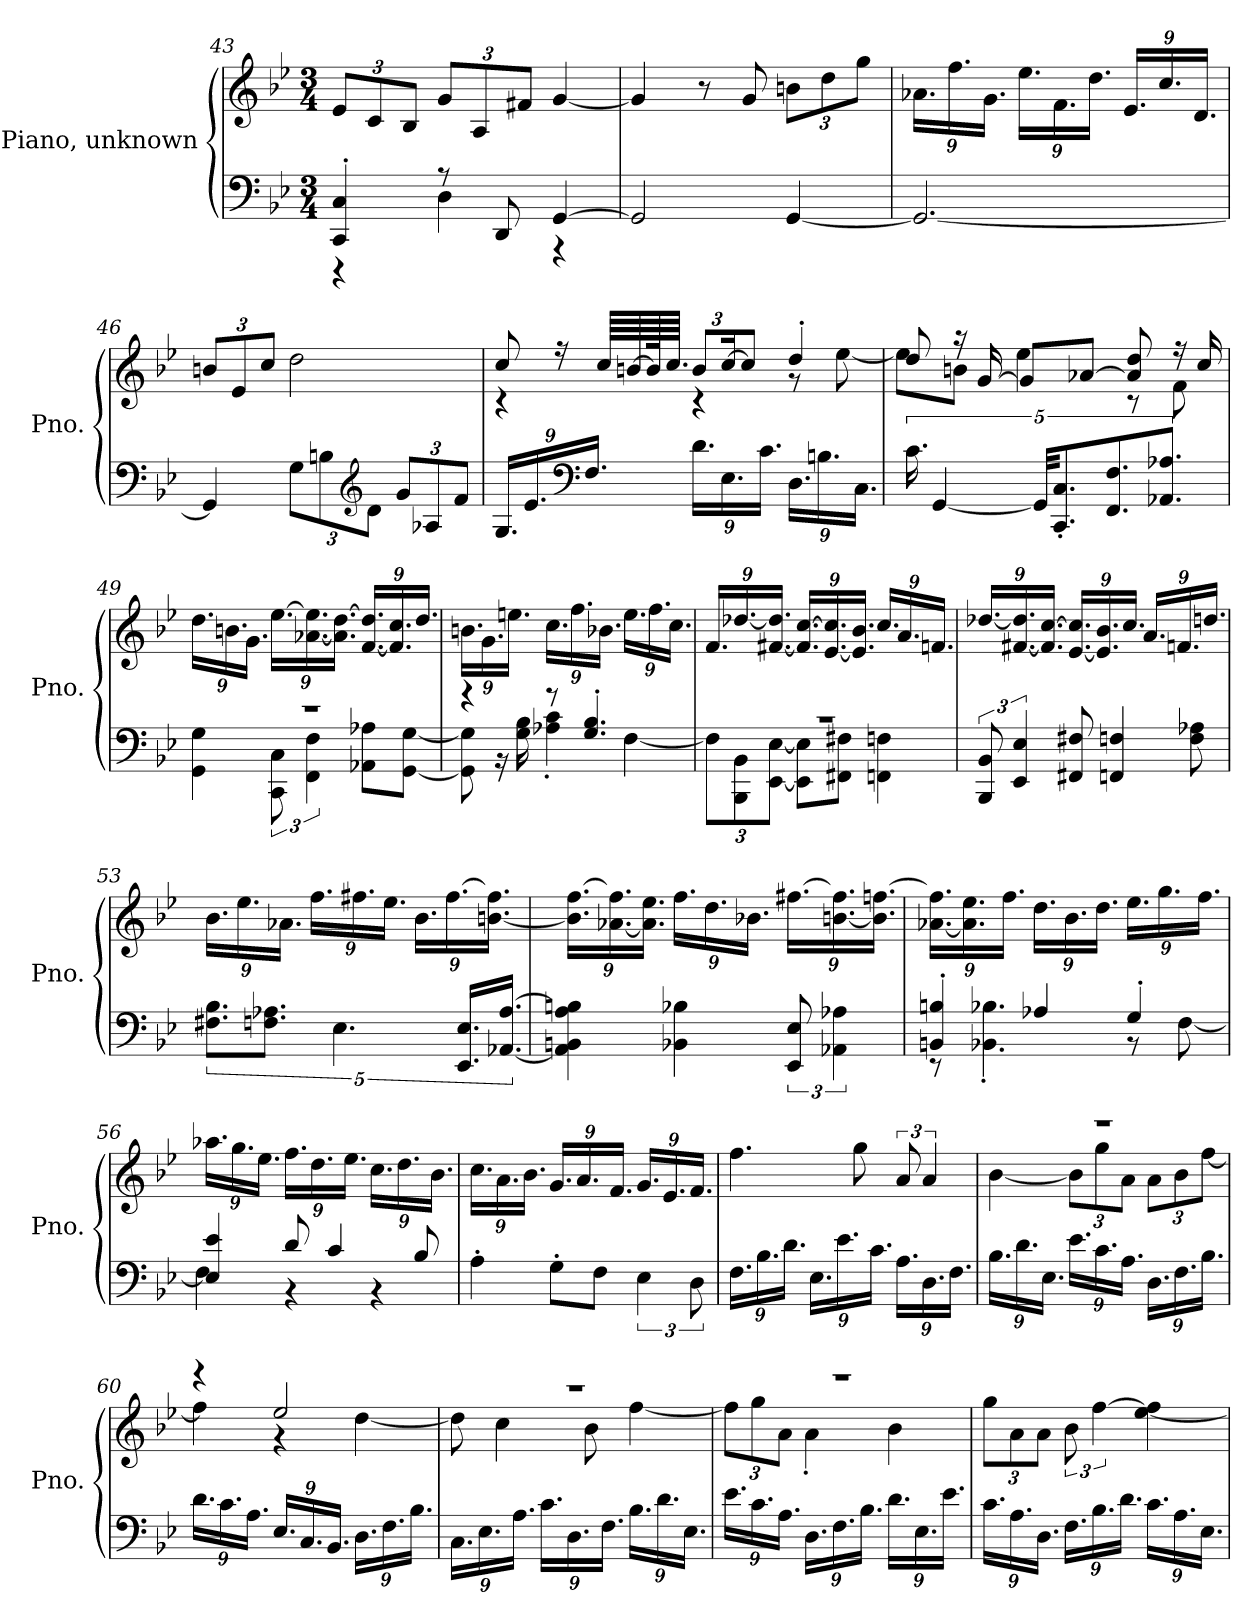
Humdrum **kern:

**kern	**kern
*part1	*part1
*staff2	*staff1
*I"Piano, unknown	*
*I'Pno.	*
*clefF4	*clefG2
*k[b-e-]	*k[b-e-]
*M3/4	*M3/4
=43	=43
*^	*
*	*	*Xbrackettup
4CC/' 4C/'	4r	12e-/L
.	.	12c/
.	.	12B-/J
8r	4D\	12g/L
.	.	12A/
8DD/	.	.
.	.	12f#X/J
[4GG/	4r	[4g/
*v	*v	*
=44	=44
2GG/]	4g/]
.	8r
.	8g/
[4GG/	12bn\L
.	12dd\
.	12gg\J
=45	=45
2.GG/_	18.a-X\LL
.	18.ff\
.	18.g\JJ
.	18.ee-\LL
.	18.f\
.	18.dd\JJ
.	18.e-/LL
.	18.cc/
.	18.d/JJ
!!LO:LB:g=z
=46	=46
4GG/]	12bn/L
.	12e-/
.	12cc/J
*Xbrackettup	*
12G\L	2dd\
12Bn\	.
*clefG2	*
12d\J	.
12g/L	.
12A-X/	.
12f/J	.
=47	=47
*	*^
18.G/LL	8cc/	4r
18.e-/	.	.
.	16r	.
*clefF4	*	*
18.F/JJ	.	.
.	64cc/LLLL	.
.	[64bn/	.
.	128b/K]	.
.	64.cc/JJJJ	.
18.d\LL	12b/L	4r
18.E-\	[24cc/K	.
.	8cc/J]	.
18.c\JJ	.	.
18.D\LL	4dd'/	8r
18.Bn\	.	.
.	.	[8ee-\
18.C\JJ	.	.
!!LO:PB:g=z	!!
=48	=48	=48
*brackettup	*	*
20.c\	8dd/	8ee-\L]
[5GG/	.	.
.	16r	8bn\J
.	[16g/	.
.	8g/L]	4ee-\
40GG/KKL]	.	.
10.CC/' 10.C/'	.	.
.	[8a-X/J	.
10.FF/ 10.F/	.	.
.	8a-/] 8dd/	8r
10.AA-X/ 10.A-X/J	.	.
.	16r	8f\
.	16cc/	.
*	*v	*v
=49	=49
*^	*
2.r	4GG\ 4G\	18.dd\LL
.	.	18.bn\
.	.	18.g\JJ
.	12CC\ 12C\	[18.ee-\LL
.	6FF\ 6F\	[18.a-X\ 18.ee-\]
.	.	18.a-\] [18.dd\JJ
.	8AA-X\ 8A-X\L	[18.f/ 18.dd/]LL
.	.	18.f/] 18.cc/
.	[8GG\ [8G\J	.
.	.	18.dd/JJ
!!LO:LB:g=z
=50	=50	=50
4r	8GG\] 8G\]	18.bn\LL
.	.	18.g\
.	16r	.
.	.	18.een\JJ
.	16G\ 16B-\	.
8r	4A-X\' 4c\'	18.cc\LL
.	.	18.ff\
4.G/' 4.B-/'	.	.
.	.	18.b-X\JJ
.	[4F\	18.ee\LL
.	.	18.ff\
.	.	18.cc\JJ
=51	=51	=51
*	*Xbrackettup	*
2.r	12F\L]	18.f/LL
.	12BBB-\ 12BB-\	[18.dd-X/
.	[12EE-\ [12E-\J	[18.f#X/ 18.dd-/]JJ
.	8EE-\] 8E-\]L	18.f#/] [18.cc/LL
.	.	[18.e-/ 18.cc/]
.	8FF#X\ 8F#X\J	.
.	.	18.e-/] 18.b-/JJ
.	4FFn\ 4Fn\	18.cc/LL
.	.	18.a/
.	.	18.fn/JJ
*v	*v	*
!!LO:LB:g=z
=52	=52
*brackettup	*
12BBB-/ 12BB-/	[18.dd-X/LL
6EE-/ 6E-/	[18.f#X/ 18.dd-/]
.	18.f#/] [18.cc/JJ
8FF#X/ 8F#X/	[18.e-/ 18.cc/]LL
.	18.e-/] 18.b-/
4FFn/ 4Fn/	.
.	18.cc/JJ
.	18.a/LL
.	18.fn/
8F\ 8A-X\	.
.	18.ddn/JJ
=53	=53
10.F#X\ 10.B-\L	18.b-\LL
.	18.ee-\
10.Fn\ 10.A-X\J	.
.	18.a-X\JJ
.	18.ff\LL
5.E-\	.
.	18.ff#X\
.	18.ee-\JJ
.	18.b-\LL
.	[18.ff#\
20.EE-/ 20.E-/LL	.
.	[18.bn\ 18.ff#\]JJ
[20.AA-X/ [20.A-/JJ	.
!!LO:LB:g=z
=54	=54
4AA-\] 4BBn\ 4A-\] 4Bn\	18.b\] [18.ff\LL
.	[18.a-X\ 18.ff\]
.	18.a-\] 18.ee-\JJ
4BB-X\ 4B-X\	18.ff\LL
.	18.dd\
.	18.b-X\JJ
12EE-/ 12E-/	[18.ff#X\LL
6AA-X\ 6A-X\	[18.bn\ 18.ff#\]
.	18.b\] [18.ffn\JJ
=55	=55
*^	*
4BBn/' 4Bn/'	8r	[18.a-X\ 18.ff\]LL
.	.	18.a-\] 18.ee-\
.	4.BB-X\' 4.B-X\'	.
.	.	18.ff\JJ
4A-X/	.	18.dd\LL
.	.	18.b-\
.	.	18.dd\JJ
4G'/	8r	18.ee-\LL
.	.	18.gg\
.	[8F\	.
.	.	18.ff\JJ
!!LO:LB:g=z
=56	=56	=56
4E-/ 4e-/	4F\]	18.aa-X\LL
.	.	18.gg\
.	.	18.ee-\JJ
8d/	4r	18.ff\LL
.	.	18.dd\
4c/	.	.
.	.	18.ee-\JJ
.	4r	18.cc\LL
.	.	18.dd\
8B-/	.	.
.	.	18.b-\JJ
*v	*v	*
=57	=57
4A'\	18.cc\LL
.	18.a\
.	18.b-\JJ
8G'\L	18.g/LL
.	18.a/
8F\J	.
.	18.f/JJ
6E-\	18.g/LL
.	18.e-/
12D\	18.f/JJ
=58	=58
*Xbrackettup	*
18.F\LL	4.ff\
18.B-\	.
18.d\JJ	.
18.E-\LL	.
18.e-\	.
.	8gg\
18.c\JJ	.
*	*brackettup
18.A\LL	12a/
18.D\	6a/
18.F\JJ	.
!!LO:LB:g=z
=59	=59
*	*^
18.B-\LL	2.r	[4b-\
18.d\	.	.
18.E-\JJ	.	.
*	*	*Xbrackettup
18.e-\LL	.	12b-\L]
18.c\	.	12gg\
18.A\JJ	.	12a\J
18.D\LL	.	12a\L
18.F\	.	12b-\
18.B-\JJ	.	[12ff\J
=60	=60	=60
18.d\LL	4r	4ff\]
18.c\	.	.
18.A\JJ	.	.
18.E-/LL	2ee-/	4r
18.C/	.	.
18.BB-/JJ	.	.
18.D\LL	.	[4dd\
18.F\	.	.
18.B-\JJ	.	.
=61	=61	=61
18.C\LL	2.r	8dd\]
18.E-\	.	.
.	.	4cc\
18.A\JJ	.	.
18.c\LL	.	.
18.D\	.	.
.	.	8b-\
18.F\JJ	.	.
18.B-\LL	.	[4ff\
18.d\	.	.
18.E-\JJ	.	.
!!LO:PB:g=z	!!
=62	=62	=62
18.e-\LL	2.r	12ff\L]
18.c\	.	12gg\
18.A\JJ	.	12a\J
18.D\LL	.	4a'\
18.F\	.	.
18.B-\JJ	.	.
18.d\LL	.	4b-\
18.E-\	.	.
18.e-\JJ	.	.
*	*v	*v
=63	=63
18.c\LL	12gg\L
18.A\	12a\
18.D\JJ	12a\J
*	*brackettup
18.F\LL	12b-\
18.B-\	[6ff\
18.d\JJ	.
18.c\LL	[4ee-\ 4ff\]
18.A\	.
18.E-\JJ	.
=	=
*-	*-
